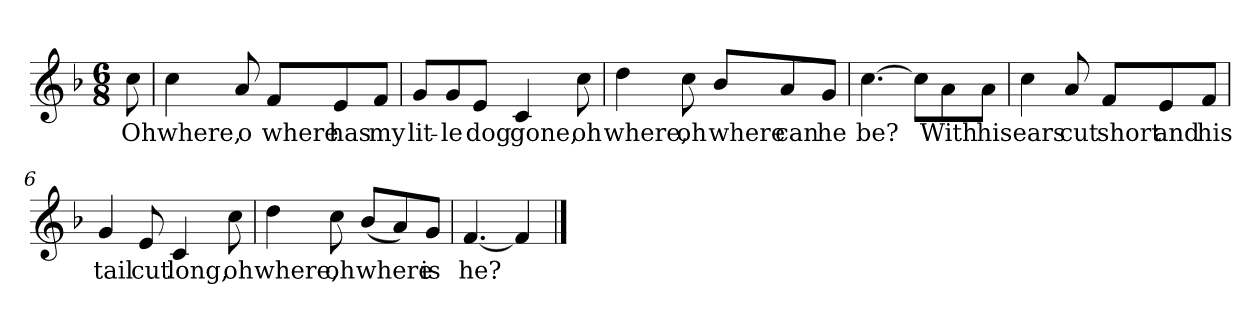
**kern	**text
*part1	*part1
*staff1	*staff1
*clefG2	*
*k[b-]	*
*F:	*
*M6/8	*
*MM120	*
=	=
8cc	Oh
=1	=1
4cc	where,
8a	o
8f/L	where
8e/	has
8f/J	my
=2	=2
8g/L	lit-
8g/	-le
8e/J	dog
4c	gone,
8cc	oh
=3	=3
4dd	where,
8cc	oh
8b-/L	where
8a/	can
8g/J	he
=4	=4
[4.cc	be?
8cc\L]	.
8a\	With
8a\J	his
=5	=5
4cc	ears
8a	cut
8f/L	short
8e/	and
8f/J	his
=6	=6
4g	tail
8e	cut
4c	long,
8cc	oh
=7	=7
4dd	where,
8cc	oh
(8b-/L	where
8a/)	.
8g/J	is
=8	=8
[4.f	he?
4f]	.
==	==
*-	*-
